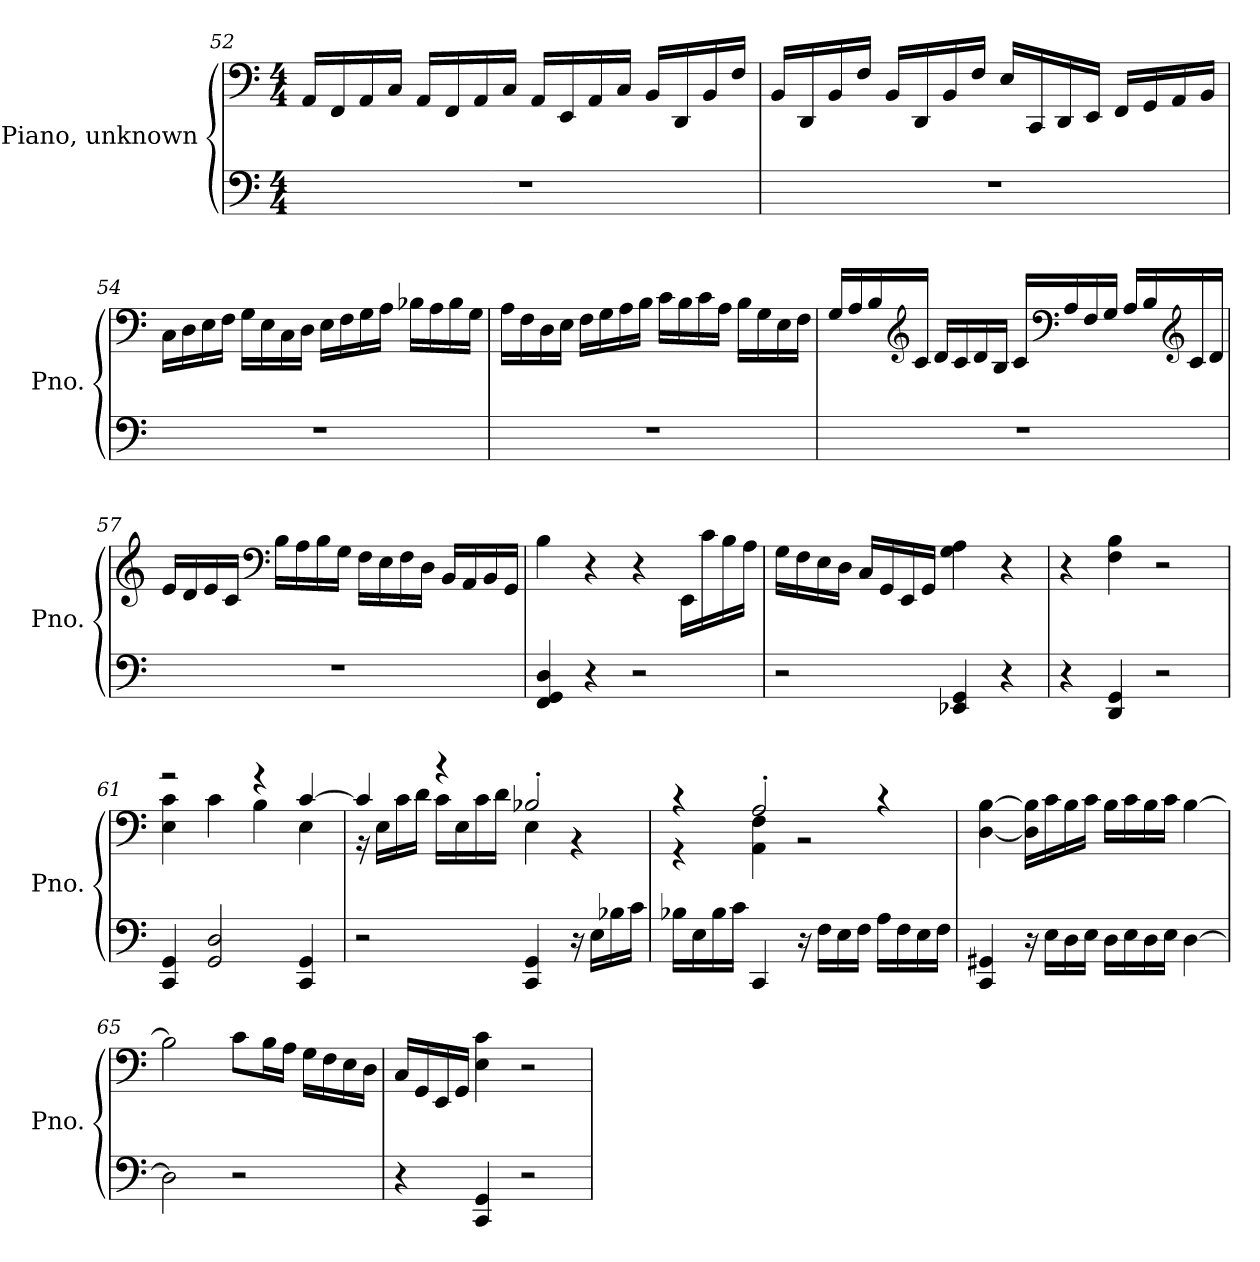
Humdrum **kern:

**kern	**kern
*part1	*part1
*staff2	*staff1
*I"Piano, unknown	*
*I'Pno.	*
*clefF4	*clefF4
*k[]	*k[]
*M4/4	*M4/4
=52	=52
1r	16AA/LL
.	16FF/
.	16AA/
.	16C/JJ
.	16AA/LL
.	16FF/
.	16AA/
.	16C/JJ
.	16AA/LL
.	16EE/
.	16AA/
.	16C/JJ
.	16BB/LL
.	16DD/
.	16BB/
.	16F/JJ
!!LO:PB:g=z
=53	=53
1r	16BB/LL
.	16DD/
.	16BB/
.	16F/JJ
.	16BB/LL
.	16DD/
.	16BB/
.	16F/JJ
.	16E/LL
.	16CC/
.	16DD/
.	16EE/JJ
.	16FF/LL
.	16GG/
.	16AA/
.	16BB/JJ
=54	=54
1r	16C\LL
.	16D\
.	16E\
.	16F\JJ
.	16G\LL
.	16E\
.	16C\
.	16D\JJ
.	16E\LL
.	16F\
.	16G\
.	16A\JJ
.	16B-X\LL
.	16A\
.	16B-\
.	16G\JJ
!!LO:LB:g=z
=55	=55
1r	16A\LL
.	16F\
.	16D\
.	16E\JJ
.	16F\LL
.	16G\
.	16A\
.	16B\JJ
.	16c\LL
.	16B\
.	16c\
.	16A\JJ
.	16B\LL
.	16G\
.	16E\
.	16F\JJ
=56	=56
1r	16G/LL
.	16A/
.	16B/
*	*clefG2
.	16c/JJ
.	16d/LL
.	16c/
.	16d/
.	16B/JJ
.	16c/LL
*	*clefF4
.	16A/
.	16F/
.	16G/JJ
.	16A/LL
.	16B/
*	*clefG2
.	16c/
.	16d/JJ
!!LO:LB:g=z
=57	=57
1r	16e/LL
.	16d/
.	16e/
.	16c/JJ
*	*clefF4
.	16B\LL
.	16A\
.	16B\
.	16G\JJ
.	16F\LL
.	16E\
.	16F\
.	16D\JJ
.	16BB/LL
.	16AA/
.	16BB/
.	16GG/JJ
=58	=58
4FF/ 4GG/ 4D/	4B\
4r	4r
2r	4r
.	16EE\LL
.	16c\
.	16B\
.	16A\JJ
=59	=59
2r	16G\LL
.	16F\
.	16E\
.	16D\JJ
.	16C/LL
.	16GG/
.	16EE/
.	16GG/JJ
4EE-X/ 4GG/	4G\ 4A\
4r	4r
=60	=60
4r	4r
4DD/ 4GG/	4F\ 4B\
2r	2r
=61	=61
*	*^
4CC/ 4GG/	2r	4E\ 4c\
2GG/ 2D/	.	4c\
.	4r	4B\
4CC/ 4GG/	[4c/	4E\
!!LO:LB:g=z	!!
=62	=62	=62
2r	4c/]	16r
.	.	16E\LL
.	.	16c\
.	.	16d\JJ
.	4r	16c\LL
.	.	16E\
.	.	16c\
.	.	16d\JJ
4CC/ 4GG/	2B-X'/	4E\
16r	.	4r
16E\LL	.	.
16B-X\	.	.
16c\JJ	.	.
=63	=63	=63
16B-X\LL	4r	4r
16E\	.	.
16B-\	.	.
16c\JJ	.	.
4CC/	2A'/	4AA\ 4F\
16r	.	2r
16F\LL	.	.
16E\	.	.
16F\JJ	.	.
16A\LL	4r	.
16F\	.	.
16E\	.	.
16F\JJ	.	.
*	*v	*v
=64	=64
4CC/ 4GG#X/	[4D\ [4B\
16r	16D\] 16B\]LL
16E\LL	16c\
16D\	16B\
16E\JJ	16c\JJ
16D\LL	16B\LL
16E\	16c\
16D\	16B\
16E\JJ	16c\JJ
[4D\	[4B\
!!LO:LB:g=z
=65	=65
2D\]	2B\]
2r	8c\L
.	16B\L
.	16A\JJ
.	16G\LL
.	16F\
.	16E\
.	16D\JJ
=66	=66
4r	16C/LL
.	16GG/
.	16EE/
.	16GG/JJ
4CC/ 4GG/	4E\ 4c\
2r	2r
=	=
*-	*-
